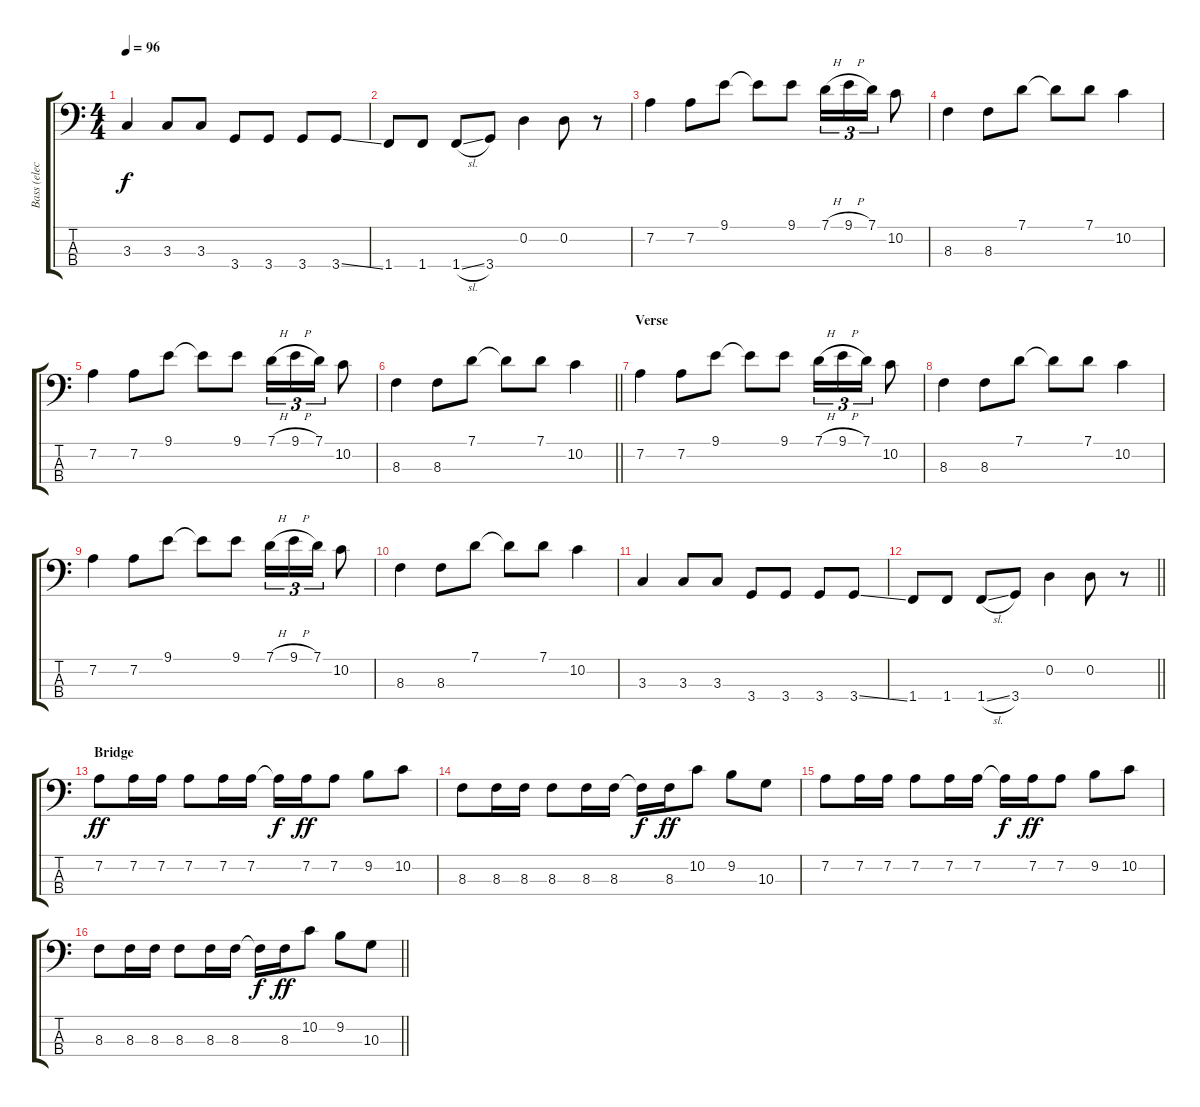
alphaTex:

\track ("Bass (elec.)" "Bass (elec") {instrument electricbassfinger}
\staff {score tabs}
\tuning (G2 D2 A1 E1) {hide}
\ts (4 4)
\tempo 96
\clef f4
\ks c
3.3.4{dy f} 3.3.8 3.3.8 3.4.8 3.4.8 3.4.8 3.4{ss}.8 |
1.4.8 1.4.8 1.4{sl}.8 3.4.8 0.2.4 0.2.8 r.8 |
7.2.4 7.2.8 9.1.8 9.1{t}.8 9.1.8 7.1{h}.16{tu (3 2)} 9.1{h}.16{tu (3 2)} 7.1.16{tu (3 2)} 10.2.8 |
8.3.4 8.3.8 7.1.8 7.1{t}.8 7.1.8 10.2.4 |
7.2.4 7.2.8 9.1.8 9.1{t}.8 9.1.8 7.1{h}.16{tu (3 2)} 9.1{h}.16{tu (3 2)} 7.1.16{tu (3 2)} 10.2.8 |
\barLineRight lightlight
8.3.4 8.3.8 7.1.8 7.1{t}.8 7.1.8 10.2.4 |
\section ("" "Verse")
7.2.4 7.2.8 9.1.8 9.1{t}.8 9.1.8 7.1{h}.16{tu (3 2)} 9.1{h}.16{tu (3 2)} 7.1.16{tu (3 2)} 10.2.8 |
8.3.4 8.3.8 7.1.8 7.1{t}.8 7.1.8 10.2.4 |
7.2.4 7.2.8 9.1.8 9.1{t}.8 9.1.8 7.1{h}.16{tu (3 2)} 9.1{h}.16{tu (3 2)} 7.1.16{tu (3 2)} 10.2.8 |
8.3.4 8.3.8 7.1.8 7.1{t}.8 7.1.8 10.2.4 |
3.3.4 3.3.8 3.3.8 3.4.8 3.4.8 3.4.8 3.4{ss}.8 |
\barLineRight lightlight
1.4.8 1.4.8 1.4{sl}.8 3.4.8 0.2.4 0.2.8 r.8 |
\section ("" "Bridge")
7.2.8{dy ff} 7.2.16 7.2.16 7.2.8 7.2.16 7.2.16 7.2{t}.16{dy f} 7.2.16{dy ff} 7.2.8 9.2.8 10.2.8 |
8.3.8 8.3.16 8.3.16 8.3.8 8.3.16 8.3.16 8.3{t}.16{dy f} 8.3.16{dy ff} 10.2.8 9.2.8 10.3.8 |
7.2.8 7.2.16 7.2.16 7.2.8 7.2.16 7.2.16 7.2{t}.16{dy f} 7.2.16{dy ff} 7.2.8 9.2.8 10.2.8 |
\barLineRight lightlight
8.3.8 8.3.16 8.3.16 8.3.8 8.3.16 8.3.16 8.3{t}.16{dy f} 8.3.16{dy ff} 10.2.8 9.2.8 10.3.8
